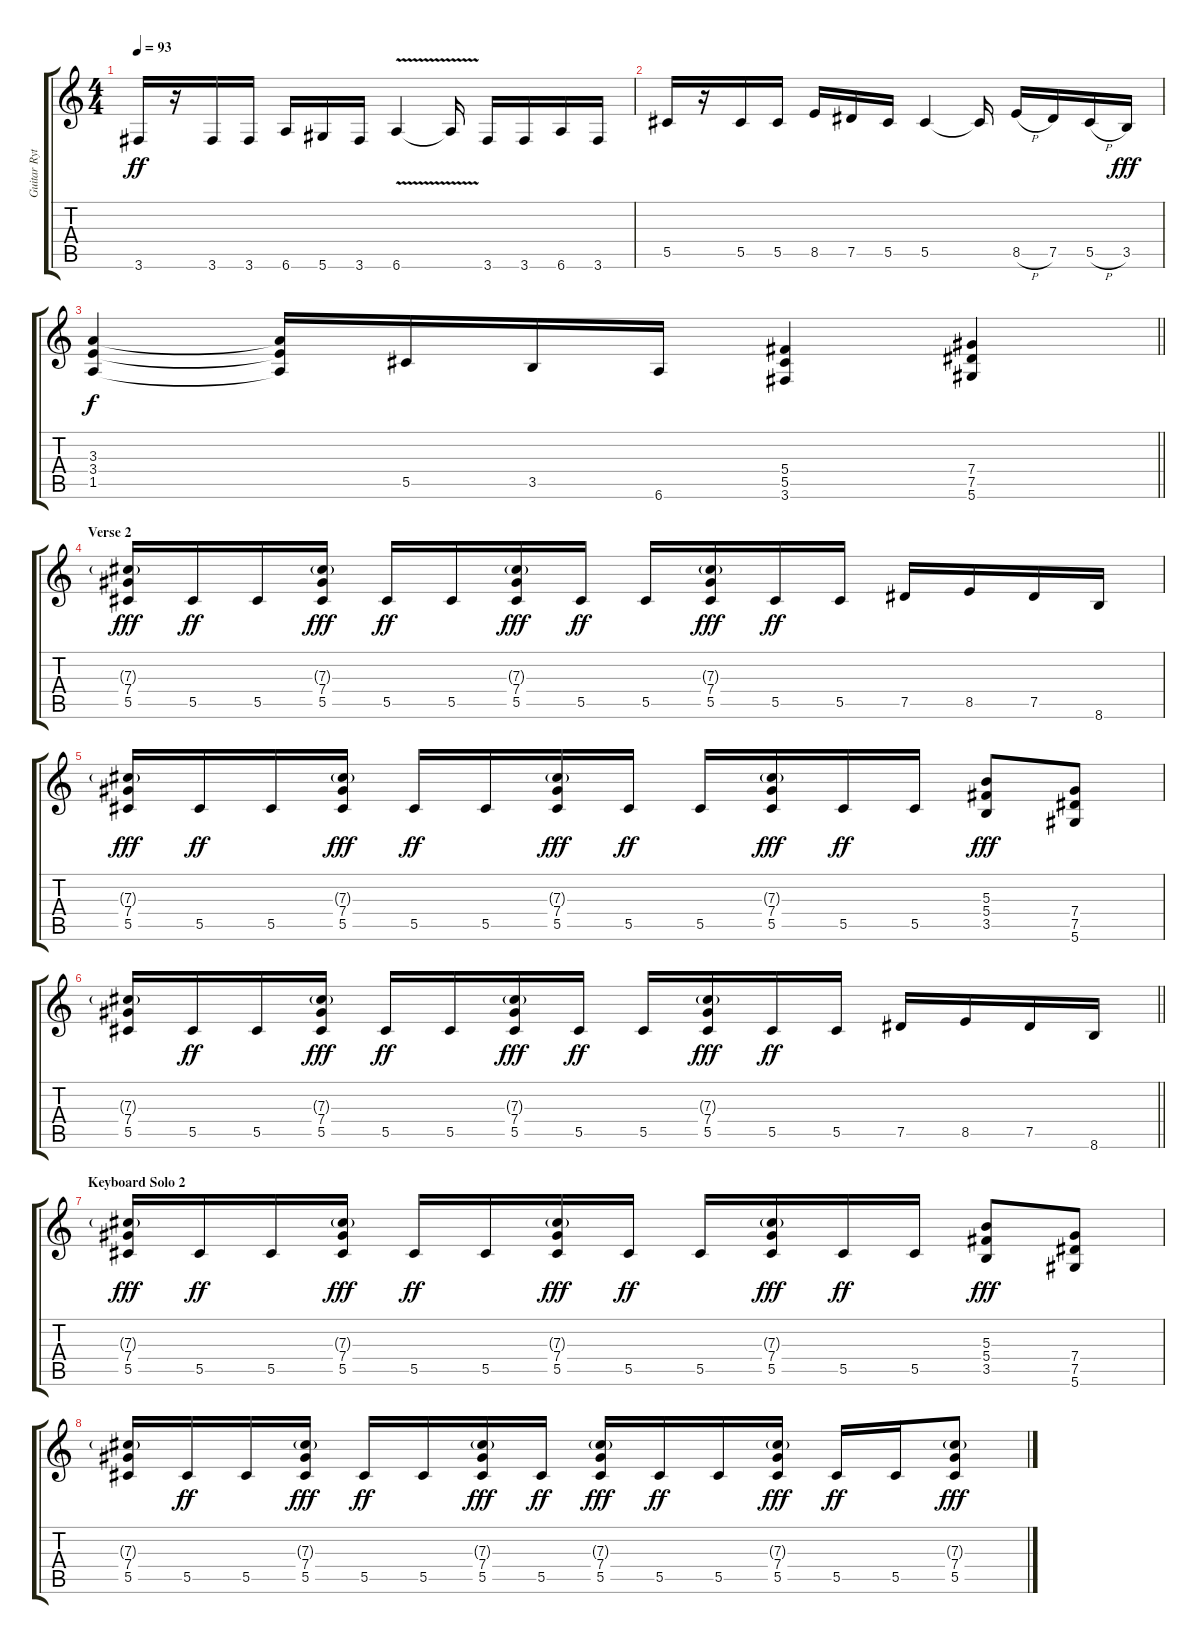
\track ("Guitar Rythm 2" "Guitar Ryt") {instrument overdrivenguitar}
\staff {score tabs}
\tuning (Eb4 Bb3 Gb3 Db3 Ab2 Eb2) {hide}
\ts (4 4)
\tempo 93
\clef g2
\ks c
3.6.16{dy ff} r.16 3.6.16 3.6.16 6.6.16 5.6.16 3.6.16 6.6{v}.4 6.6{t}.16 3.6.16 3.6.16 6.6.16 3.6.16 |
5.5.16 r.16 5.5.16 5.5.16 8.5.16 7.5.16 5.5.16 5.5.4 5.5{t}.16 8.5{h}.16 7.5.16 5.5{h}.16 3.5.16{dy fff} |
\barLineRight lightlight
(3.3 3.4 1.5).4{dy f} (3.3{t} 3.4{t} 1.5{t}).16 5.5.16 3.5.16 6.6.16 (5.4 5.5 3.6).4 (7.4 7.5 5.6).4 |
\section ("" "Verse 2")
(7.3{g} 7.4 5.5).16{dy fff} 5.5.16{dy ff} 5.5.16 (7.3{g} 7.4 5.5).16{dy fff} 5.5.16{dy ff} 5.5.16 (7.3{g} 7.4 5.5).16{dy fff} 5.5.16{dy ff} 5.5.16 (7.3{g} 7.4 5.5).16{dy fff} 5.5.16{dy ff} 5.5.16 7.5.16 8.5.16 7.5.16 8.6.16 |
(7.3{g} 7.4 5.5).16{dy fff} 5.5.16{dy ff} 5.5.16 (7.3{g} 7.4 5.5).16{dy fff} 5.5.16{dy ff} 5.5.16 (7.3{g} 7.4 5.5).16{dy fff} 5.5.16{dy ff} 5.5.16 (7.3{g} 7.4 5.5).16{dy fff} 5.5.16{dy ff} 5.5.16 (5.3 5.4 3.5).8{dy fff} (7.4 7.5 5.6).8 |
\barLineRight lightlight
(7.3{g} 7.4 5.5).16 5.5.16{dy ff} 5.5.16 (7.3{g} 7.4 5.5).16{dy fff} 5.5.16{dy ff} 5.5.16 (7.3{g} 7.4 5.5).16{dy fff} 5.5.16{dy ff} 5.5.16 (7.3{g} 7.4 5.5).16{dy fff} 5.5.16{dy ff} 5.5.16 7.5.16 8.5.16 7.5.16 8.6.16 |
\section ("" "Keyboard Solo 2")
(7.3{g} 7.4 5.5).16{dy fff} 5.5.16{dy ff} 5.5.16 (7.3{g} 7.4 5.5).16{dy fff} 5.5.16{dy ff} 5.5.16 (7.3{g} 7.4 5.5).16{dy fff} 5.5.16{dy ff} 5.5.16 (7.3{g} 7.4 5.5).16{dy fff} 5.5.16{dy ff} 5.5.16 (5.3 5.4 3.5).8{dy fff} (7.4 7.5 5.6).8 |
(7.3{g} 7.4 5.5).16 5.5.16{dy ff} 5.5.16 (7.3{g} 7.4 5.5).16{dy fff} 5.5.16{dy ff} 5.5.16 (7.3{g} 7.4 5.5).16{dy fff} 5.5.16{dy ff} (7.3{g} 7.4 5.5).16{dy fff} 5.5.16{dy ff} 5.5.16 (7.3{g} 7.4 5.5).16{dy fff} 5.5.16{dy ff} 5.5.16 (7.3{g} 7.4 5.5).8{dy fff}
